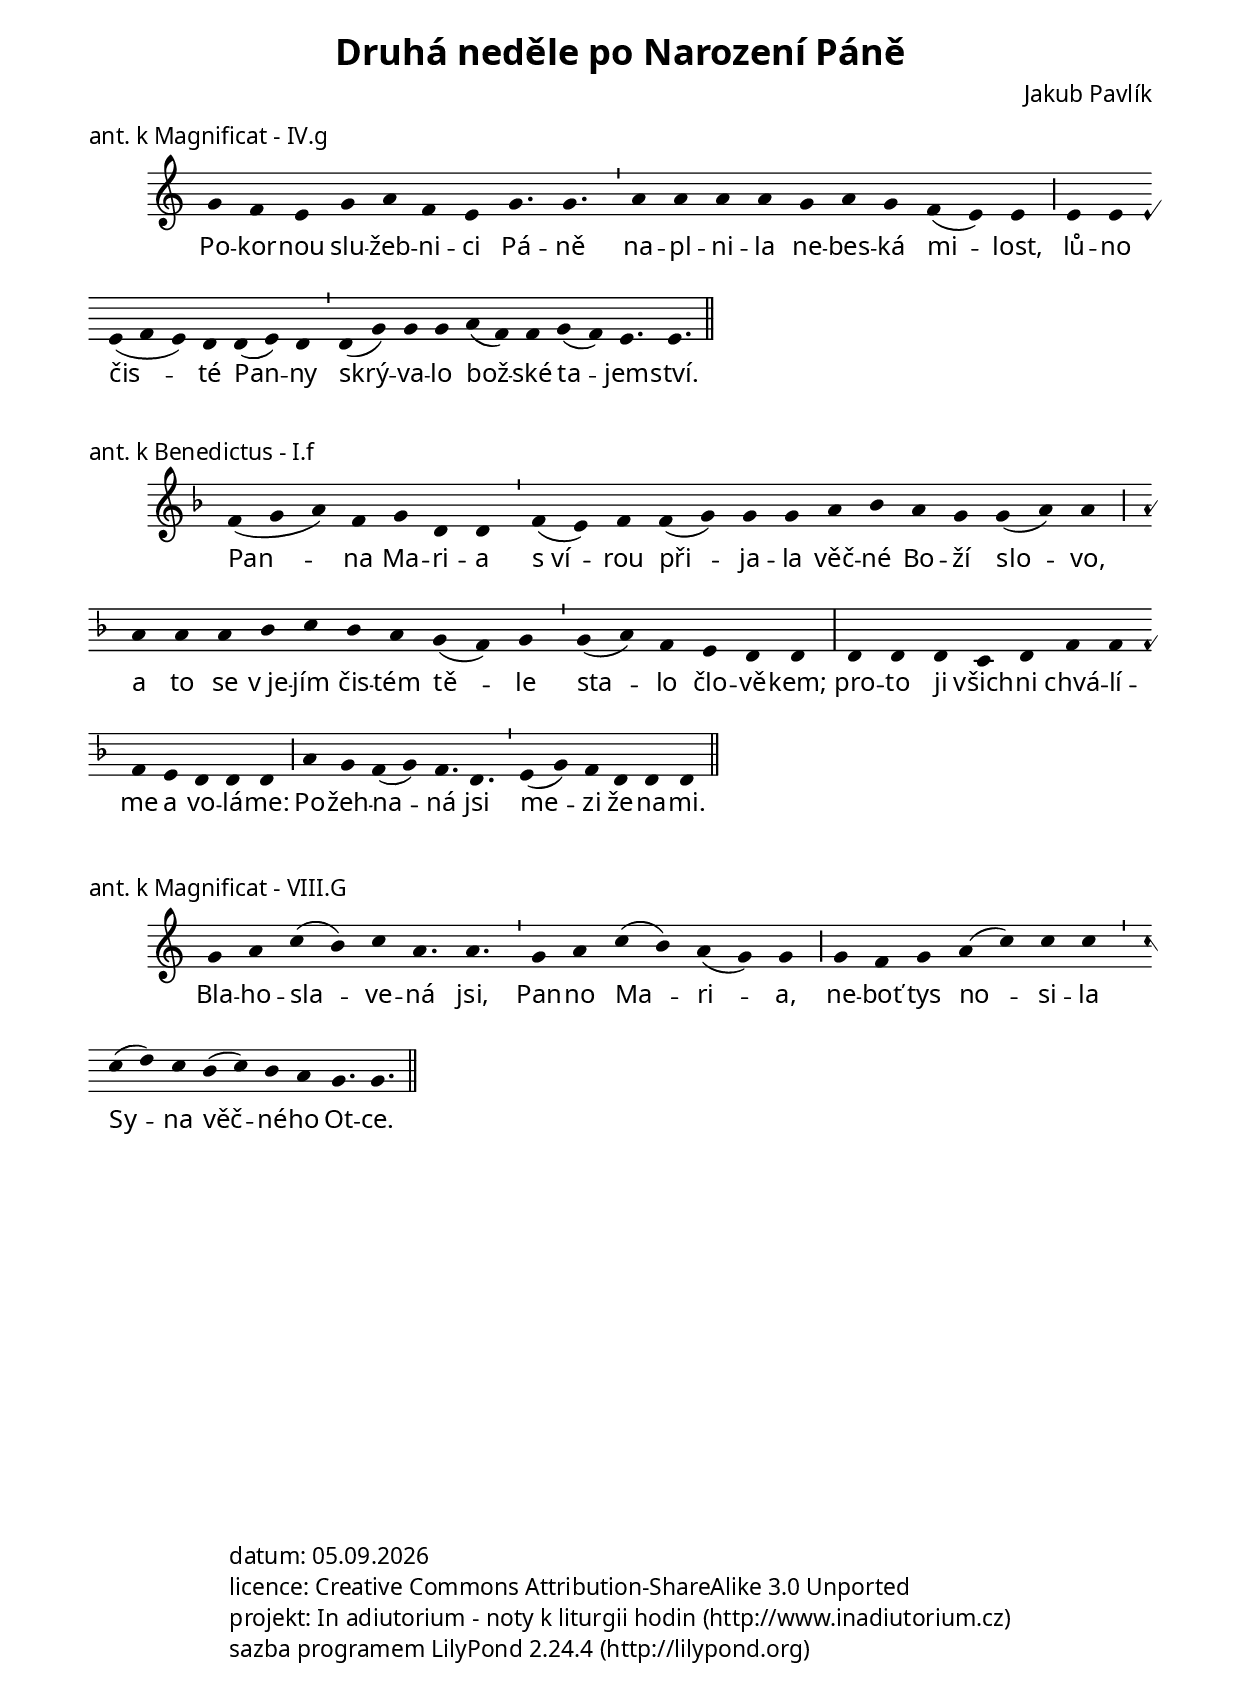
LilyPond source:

\version "2.17.25"

\header {
  title = "Druhá neděle po Narození Páně"
  composer = "Jakub Pavlík"
}

\include "spolecne.ly"
  
\score {
  \relative c'' {
    \choralniRezim
    g4 f e g a f e g4. g \barMin
    a4 a a a g a g f( e) e \barMaior
    
    e e e( f e) d d( e) d \barMin
    d( g) g g a( f) f g( f) e4. e \barFinalis
  }
  \addlyrics {
    Po -- kor -- nou slu -- žeb -- ni -- ci Pá -- ně
    na -- pl -- ni -- la ne -- bes -- ká mi -- lost,
    
    lů -- no čis -- té Pan -- ny
    skrý -- va -- lo bož -- ské ta -- jem -- ství.
  }
  \header {
    quid = "ant. k Magnificat"
    modus = "IV"
    differentia = "g" 
    psalmus = "Magnificat"
    id = "ne1-amag"
    piece = \markup {\sestavTitulekBezZalmu}
  }
}

\score {
  \relative c' {
    \choralniRezim
    \key f \major
    f4( g a) f g d d \barMin
    f( e) f f( g) g g a bes a g g( a) a \barMaior
    
    a a a bes c bes a g( f) g \barMin
    g( a) f e d d \barMax
    
    d d d c d f f f e d d d \barMaior
    
    a' g f( g) f4. d \barMin
    e4( g) f d d d \barFinalis
  }
  \addlyrics {
    Pan -- na Ma -- ri -- a
    s_ví -- rou při -- ja -- la věč -- né Bo -- ží slo -- vo,
    
    a to se v_je -- jím čis -- tém tě -- le
    sta -- lo člo -- vě -- kem;
    
    pro -- to ji všich -- ni chvá -- lí -- me a vo -- lá -- me:
    
    Po -- žeh -- na -- ná jsi me -- zi že -- na -- mi.
  }
  \header {
    quid = "ant. k Benedictus"
    modus = "I"
    differentia = "f" 
    psalmus = "Benedictus"
    id = "rch-aben"
    piece = \markup {\sestavTitulekBezZalmu}
  }
}

\score {
  \relative c'' {
    \choralniRezim
    g4 a c( b) c a4. a \barMin g4 a c( b) a( g) g \barMaior
    
    g f g a( c) c c \barMin
    c( d) c b( c) b a g4. g \barFinalis    
  }
  \addlyrics {
    Bla -- ho -- sla -- ve -- ná jsi, Pan -- no Ma -- ri -- a,
    
    ne -- boť tys no -- si -- la
    Sy -- na věč -- né -- ho Ot -- ce.
  }
  \header {
    quid = "ant. k Magnificat"
    modus = "VIII"
    differentia = "G" 
    psalmus = "Magnificat"
    fons = "Zacatek je z 1. ant. 1. nespor ze spolecnych textu o Panne Marii"
    fial = "commune/commune_maria.ly#1ne-a1?zacatek"
    id = "ne2-amag"
    piece = \markup {\sestavTitulekBezZalmu}
  }
}